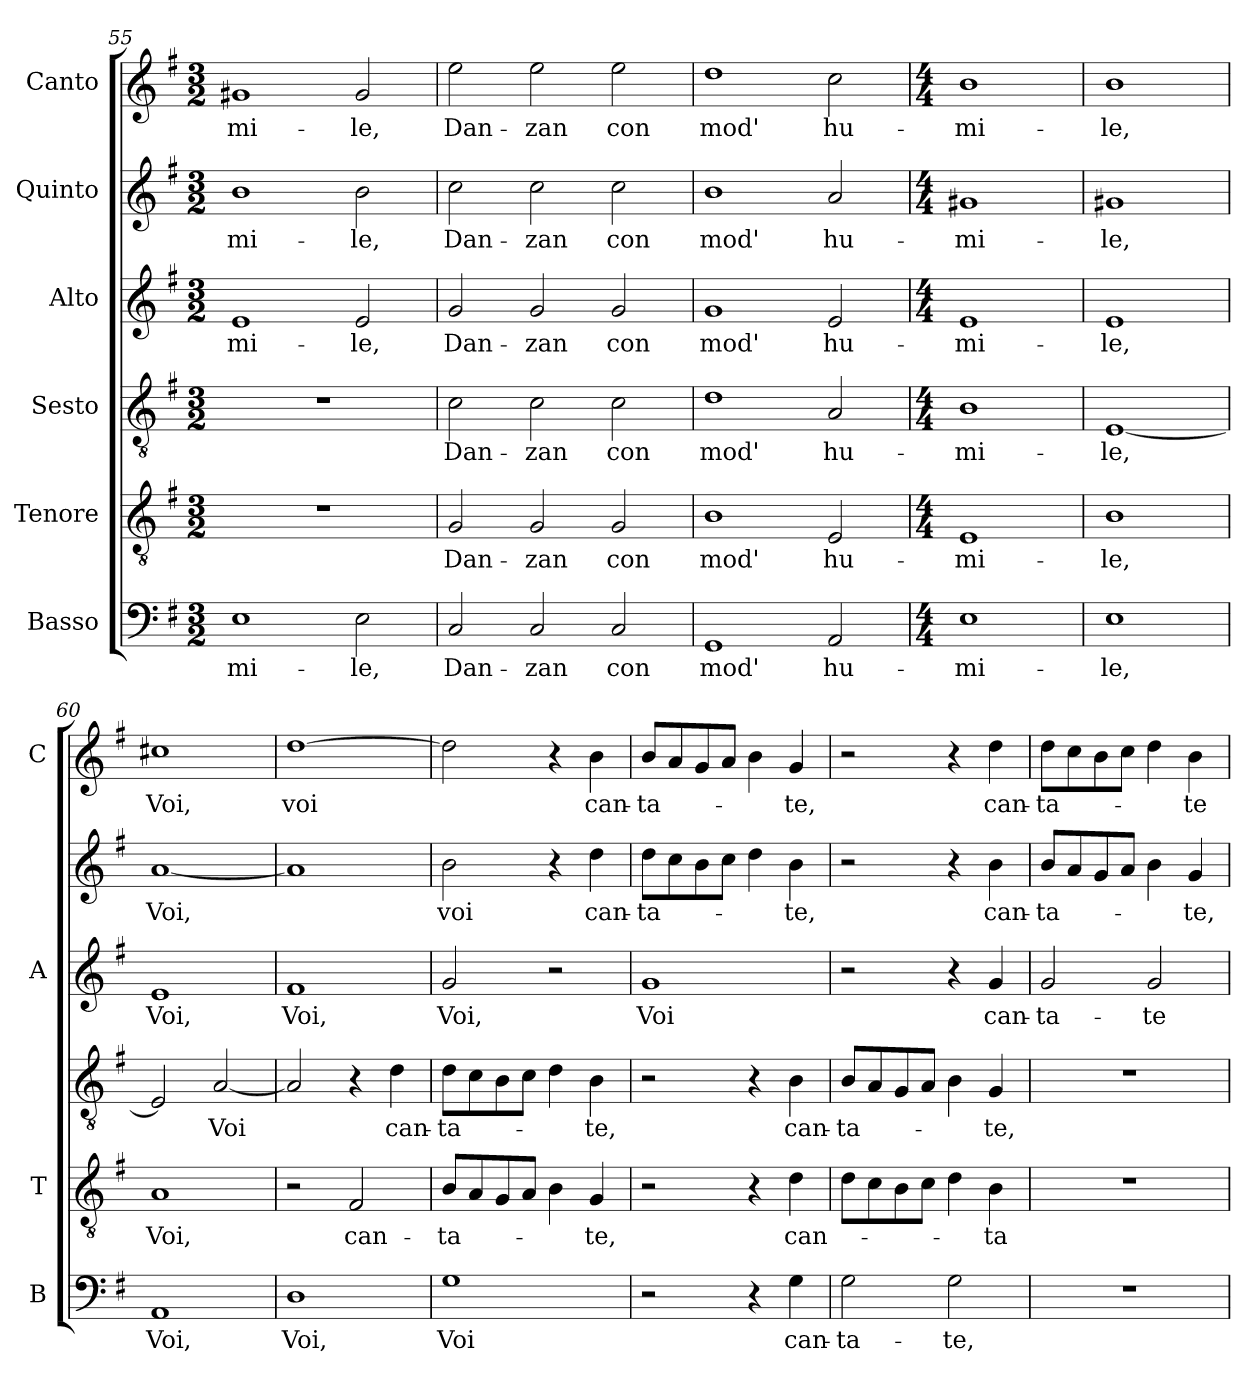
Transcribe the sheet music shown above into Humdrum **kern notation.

**kern	**text	**kern	**text	**kern	**text	**kern	**text	**kern	**text	**kern	**text
*part6	*part6	*part5	*part5	*part4	*part4	*part3	*part3	*part2	*part2	*part1	*part1
*staff6	*staff6	*staff5	*staff5	*staff4	*staff4	*staff3	*staff3	*staff2	*staff2	*staff1	*staff1
*I"Basso	*	*I"Tenore	*	*I"Sesto	*	*I"Alto	*	*I"Quinto	*	*I"Canto	*
*I'B	*	*I'T	*	*	*	*I'A	*	*	*	*I'C	*
*clefF4	*	*clefGv2	*	*clefGv2	*	*clefG2	*	*clefG2	*	*clefG2	*
*k[f#]	*	*k[f#]	*	*k[f#]	*	*k[f#]	*	*k[f#]	*	*k[f#]	*
*G:	*	*G:	*	*G:	*	*G:	*	*G:	*	*G:	*
*M3/2	*	*M3/2	*	*M3/2	*	*M3/2	*	*M3/2	*	*M3/2	*
=55	=55	=55	=55	=55	=55	=55	=55	=55	=55	=55	=55
!	!LO:LY:b	!	!	!	!	!	!LO:LY:b	!	!LO:LY:b	!	!LO:LY:b
1E	-mi-	1.r	.	1.r	.	1e	-mi-	1b	-mi-	1g#X	-mi-
!	!LO:LY:b	!	!	!	!	!	!LO:LY:b	!	!LO:LY:b	!	!LO:LY:b
2E\	-le,	.	.	.	.	2e/	-le,	2b\	-le,	2g#/	-le,
=56	=56	=56	=56	=56	=56	=56	=56	=56	=56	=56	=56
!	!LO:LY:b	!	!LO:LY:b	!	!LO:LY:b	!	!LO:LY:b	!	!LO:LY:b	!	!LO:LY:b
2C/	Dan-	2G/	Dan-	2c\	Dan-	2g/	Dan-	2cc\	Dan-	2ee\	Dan-
!	!LO:LY:b	!	!LO:LY:b	!	!LO:LY:b	!	!LO:LY:b	!	!LO:LY:b	!	!LO:LY:b
2C/	-zan	2G/	-zan	2c\	-zan	2g/	-zan	2cc\	-zan	2ee\	-zan
!	!LO:LY:b	!	!LO:LY:b	!	!LO:LY:b	!	!LO:LY:b	!	!LO:LY:b	!	!LO:LY:b
2C/	con	2G/	con	2c\	con	2g/	con	2cc\	con	2ee\	con
=57	=57	=57	=57	=57	=57	=57	=57	=57	=57	=57	=57
!	!LO:LY:b	!	!LO:LY:b	!	!LO:LY:b	!	!LO:LY:b	!	!LO:LY:b	!	!LO:LY:b
1GG	mod'	1B	mod'	1d	mod'	1g	mod'	1b	mod'	1dd	mod'
!	!LO:LY:b	!	!LO:LY:b	!	!LO:LY:b	!	!LO:LY:b	!	!LO:LY:b	!	!LO:LY:b
2AA/	hu-	2E/	hu-	2A/	hu-	2e/	hu-	2a/	hu-	2cc\	hu-
=58	=58	=58	=58	=58	=58	=58	=58	=58	=58	=58	=58
*M4/4	*	*M4/4	*	*M4/4	*	*M4/4	*	*M4/4	*	*M4/4	*
!	!LO:LY:b	!	!LO:LY:b	!	!LO:LY:b	!	!LO:LY:b	!	!LO:LY:b	!	!LO:LY:b
1E	-mi-	1E	-mi-	1B	-mi-	1e	-mi-	1g#X	-mi-	1b	-mi-
=59	=59	=59	=59	=59	=59	=59	=59	=59	=59	=59	=59
!	!LO:LY:b	!	!LO:LY:b	!	!LO:LY:b	!	!LO:LY:b	!	!LO:LY:b	!	!LO:LY:b
1E	-le,	1B	-le,	[1E	-le,	1e	-le,	1g#X	-le,	1b	-le,
=60	=60	=60	=60	=60	=60	=60	=60	=60	=60	=60	=60
!	!LO:LY:b	!	!LO:LY:b	!	!	!	!LO:LY:b	!	!LO:LY:b	!	!LO:LY:b
1AA	Voi,	1A	Voi,	2E/]	.	1e	Voi,	[1a	Voi,	1cc#X	Voi,
!	!	!	!	!	!LO:LY:b	!	!	!	!	!	!
.	.	.	.	[2A/	Voi	.	.	.	.	.	.
=61	=61	=61	=61	=61	=61	=61	=61	=61	=61	=61	=61
!	!LO:LY:b	!	!	!	!	!	!LO:LY:b	!	!	!	!LO:LY:b
1D	Voi,	2r	.	2A/]	.	1f#	Voi,	1a]	.	[1dd	voi
!	!	!	!LO:LY:b	!	!	!	!	!	!	!	!
.	.	2F#/	can-	4r	.	.	.	.	.	.	.
!	!	!	!	!	!LO:LY:b	!	!	!	!	!	!
.	.	.	.	4d\	can-	.	.	.	.	.	.
!!LO:LB:g=z
=62	=62	=62	=62	=62	=62	=62	=62	=62	=62	=62	=62
!	!LO:LY:b	!	!LO:LY:b	!	!LO:LY:b	!	!LO:LY:b	!	!LO:LY:b	!	!
1G	Voi	8B/L	-ta-	8d\L	-ta-	2g/	Voi,	2b\	voi	2dd\]	.
.	.	8A/	.	8c\	.	.	.	.	.	.	.
.	.	8G/	.	8B\	.	.	.	.	.	.	.
.	.	8A/J	.	8c\J	.	.	.	.	.	.	.
.	.	4B\	.	4d\	.	2r	.	4r	.	4r	.
!	!	!	!LO:LY:b	!	!LO:LY:b	!	!	!	!LO:LY:b	!	!LO:LY:b
.	.	4G/	-te,	4B\	-te,	.	.	4dd\	can-	4b\	can-
=63	=63	=63	=63	=63	=63	=63	=63	=63	=63	=63	=63
!	!	!	!	!	!	!	!LO:LY:b	!	!LO:LY:b	!	!LO:LY:b
2r	.	2r	.	2r	.	1g	Voi	8dd\L	-ta-	8b/L	-ta-
.	.	.	.	.	.	.	.	8cc\	.	8a/	.
.	.	.	.	.	.	.	.	8b\	.	8g/	.
.	.	.	.	.	.	.	.	8cc\J	.	8a/J	.
4r	.	4r	.	4r	.	.	.	4dd\	.	4b\	.
!	!LO:LY:b	!	!LO:LY:b	!	!LO:LY:b	!	!	!	!LO:LY:b	!	!LO:LY:b
4G\	can-	4d\	can-	4B\	can-	.	.	4b\	-te,	4g/	-te,
=64	=64	=64	=64	=64	=64	=64	=64	=64	=64	=64	=64
!	!LO:LY:b	!	!	!	!LO:LY:b	!	!	!	!	!	!
2G\	-ta-	8d\L	.	8B/L	-ta-	2r	.	2r	.	2r	.
.	.	8c\	.	8A/	.	.	.	.	.	.	.
.	.	8B\	.	8G/	.	.	.	.	.	.	.
.	.	8c\J	.	8A/J	.	.	.	.	.	.	.
!	!LO:LY:b	!	!	!	!	!	!	!	!	!	!
2G\	-te,	4d\	.	4B\	.	4r	.	4r	.	4r	.
!	!	!	!LO:LY:b	!	!LO:LY:b	!	!LO:LY:b	!	!LO:LY:b	!	!LO:LY:b
.	.	4B\	-ta-	4G/	-te,	4g/	can-	4b\	can-	4dd\	can-
=65	=65	=65	=65	=65	=65	=65	=65	=65	=65	=65	=65
!	!	!	!	!	!	!	!LO:LY:b	!	!LO:LY:b	!	!LO:LY:b
1r	.	1r	.	1r	.	2g/	-ta-	8b/L	-ta-	8dd\L	-ta-
.	.	.	.	.	.	.	.	8a/	.	8cc\	.
.	.	.	.	.	.	.	.	8g/	.	8b\	.
.	.	.	.	.	.	.	.	8a/J	.	8cc\J	.
!	!	!	!	!	!	!	!LO:LY:b	!	!	!	!
.	.	.	.	.	.	2g/	-te	4b\	.	4dd\	.
!	!	!	!	!	!	!	!	!	!LO:LY:b	!	!LO:LY:b
.	.	.	.	.	.	.	.	4g/	-te,	4b\	-te
=	=	=	=	=	=	=	=	=	=	=	=
*-	*-	*-	*-	*-	*-	*-	*-	*-	*-	*-	*-
